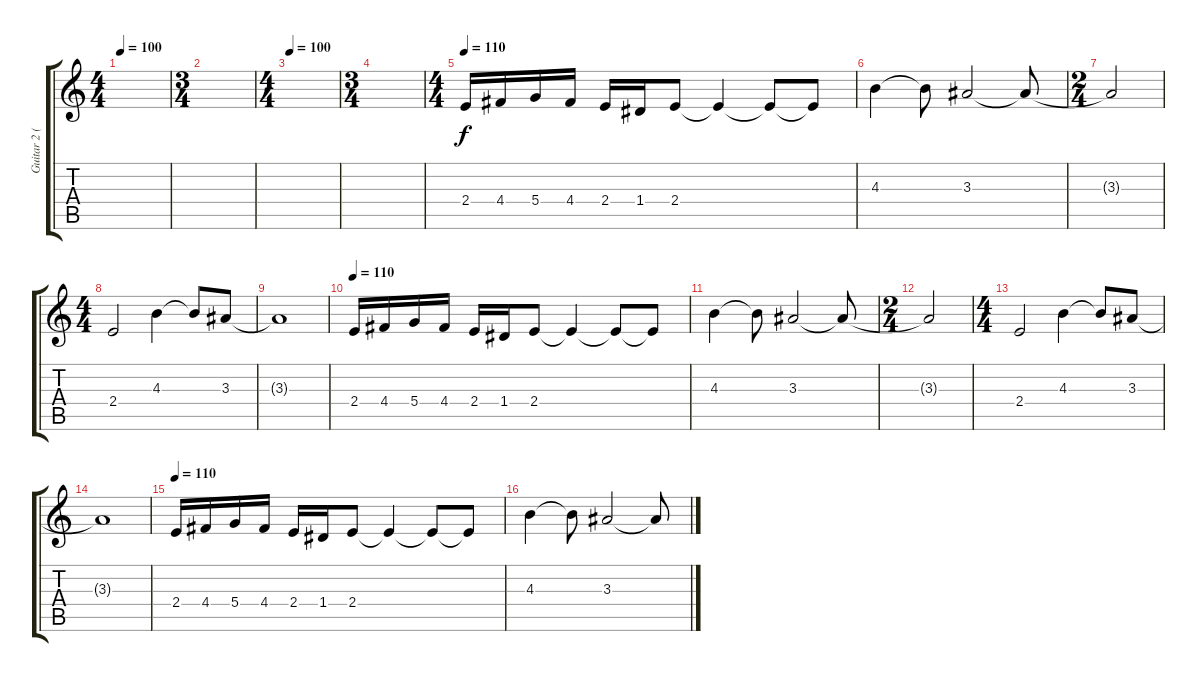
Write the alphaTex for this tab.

\track ("Guitar 2 (Tommy Eriksson)" "Guitar 2 (") {instrument distortionguitar}
\staff {score tabs}
\tuning (E4 B3 G3 D3 A2 E2) {hide}
\ts (4 4)
\tempo 100
\clef g2
\ks c
|
\ts (3 4)
|
\ts (4 4)
\tempo 100
|
\ts (3 4)
|
\ts (4 4)
\tempo 110
2.4.16{volume 16} 4.4.16 5.4.16 4.4.16 2.4.16 1.4.16 2.4.8 2.4{t}.4 2.4{t}.8 2.4{t}.8 |
4.3.4 4.3{t}.8 3.3.2 3.3{t}.8 |
\ts (2 4)
3.3{t}.2 |
\ts (4 4)
2.4.2 4.3.4 4.3{t}.8 3.3.8 |
3.3{t}.1 |
\tempo 110
2.4.16 4.4.16 5.4.16 4.4.16 2.4.16 1.4.16 2.4.8 2.4{t}.4 2.4{t}.8 2.4{t}.8 |
4.3.4 4.3{t}.8 3.3.2 3.3{t}.8 |
\ts (2 4)
3.3{t}.2 |
\ts (4 4)
2.4.2 4.3.4 4.3{t}.8 3.3.8 |
3.3{t}.1 |
\tempo 110
2.4.16 4.4.16 5.4.16 4.4.16 2.4.16 1.4.16 2.4.8 2.4{t}.4 2.4{t}.8 2.4{t}.8 |
4.3.4 4.3{t}.8 3.3.2 3.3{t}.8
